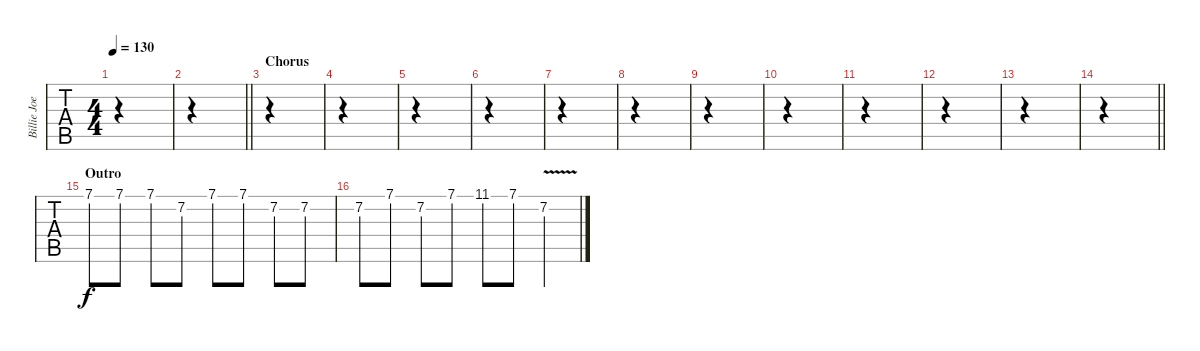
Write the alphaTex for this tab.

\track ("Billie Joe Armstrong - Guitar Three" "Billie Joe") {instrument distortionguitar}
\staff {tabs}
\tuning (E4 B3 G3 D3 A2 E2) {hide}
\ts (4 4)
\tempo 130
\clef g2
\ks c
|
\barLineRight lightlight
|
\section ("" "Chorus")
|
|
|
|
|
|
|
|
|
|
|
\barLineRight lightlight
|
\section ("" "Outro")
7.1.8{dy f} 7.1.8 7.1.8 7.2.8 7.1.8 7.1.8 7.2.8 7.2.8 |
7.2.8 7.1.8 7.2.8 7.1.8 11.1.8 7.1.8 7.2{v}.4
